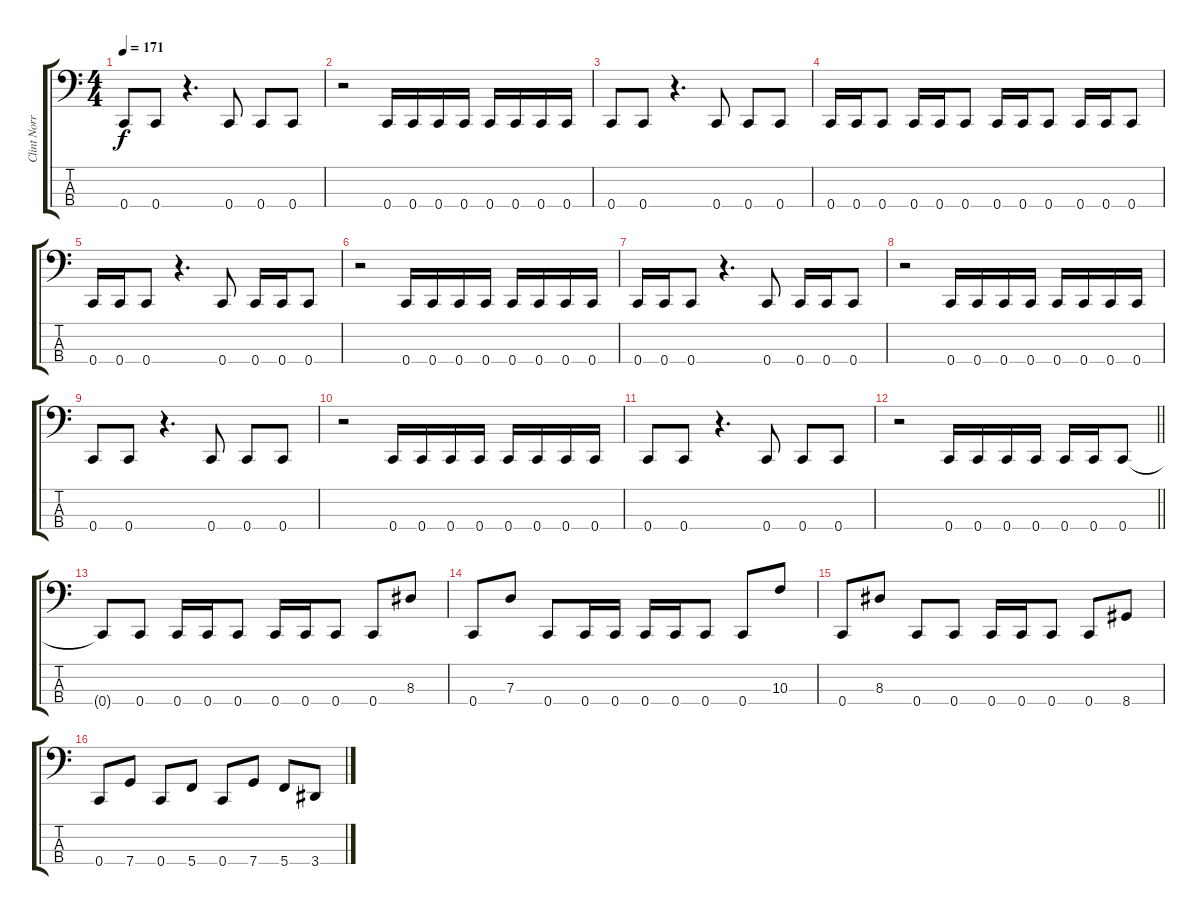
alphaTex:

\track ("Clint Norris" "Clint Norr") {instrument electricbasspick}
\staff {score tabs}
\tuning (F2 C2 G1 C1) {hide}
\ts (4 4)
\tempo 171
\clef f4
\ks c
0.4.8{dy f} 0.4.8 r.4{d} 0.4.8 0.4.8 0.4.8 |
r.2 0.4.16 0.4.16 0.4.16 0.4.16 0.4.16 0.4.16 0.4.16 0.4.16 |
0.4.8 0.4.8 r.4{d} 0.4.8 0.4.8 0.4.8 |
0.4.16 0.4.16 0.4.8 0.4.16 0.4.16 0.4.8 0.4.16 0.4.16 0.4.8 0.4.16 0.4.16 0.4.8 |
0.4.16 0.4.16 0.4.8 r.4{d} 0.4.8 0.4.16 0.4.16 0.4.8 |
r.2 0.4.16 0.4.16 0.4.16 0.4.16 0.4.16 0.4.16 0.4.16 0.4.16 |
0.4.16 0.4.16 0.4.8 r.4{d} 0.4.8 0.4.16 0.4.16 0.4.8 |
r.2 0.4.16 0.4.16 0.4.16 0.4.16 0.4.16 0.4.16 0.4.16 0.4.16 |
0.4.8 0.4.8 r.4{d} 0.4.8 0.4.8 0.4.8 |
r.2 0.4.16 0.4.16 0.4.16 0.4.16 0.4.16 0.4.16 0.4.16 0.4.16 |
0.4.8 0.4.8 r.4{d} 0.4.8 0.4.8 0.4.8 |
\barLineRight lightlight
r.2 0.4.16 0.4.16 0.4.16 0.4.16 0.4.16 0.4.16 0.4.8 |
\section ("" "")
0.4{t}.8 0.4.8 0.4.16 0.4.16 0.4.8 0.4.16 0.4.16 0.4.8 0.4.8 8.3.8 |
0.4.8 7.3.8 0.4.8 0.4.16 0.4.16 0.4.16 0.4.16 0.4.8 0.4.8 10.3.8 |
0.4.8 8.3.8 0.4.8 0.4.8 0.4.16 0.4.16 0.4.8 0.4.8 8.4.8 |
0.4.8 7.4.8 0.4.8 5.4.8 0.4.8 7.4.8 5.4.8 3.4.8
